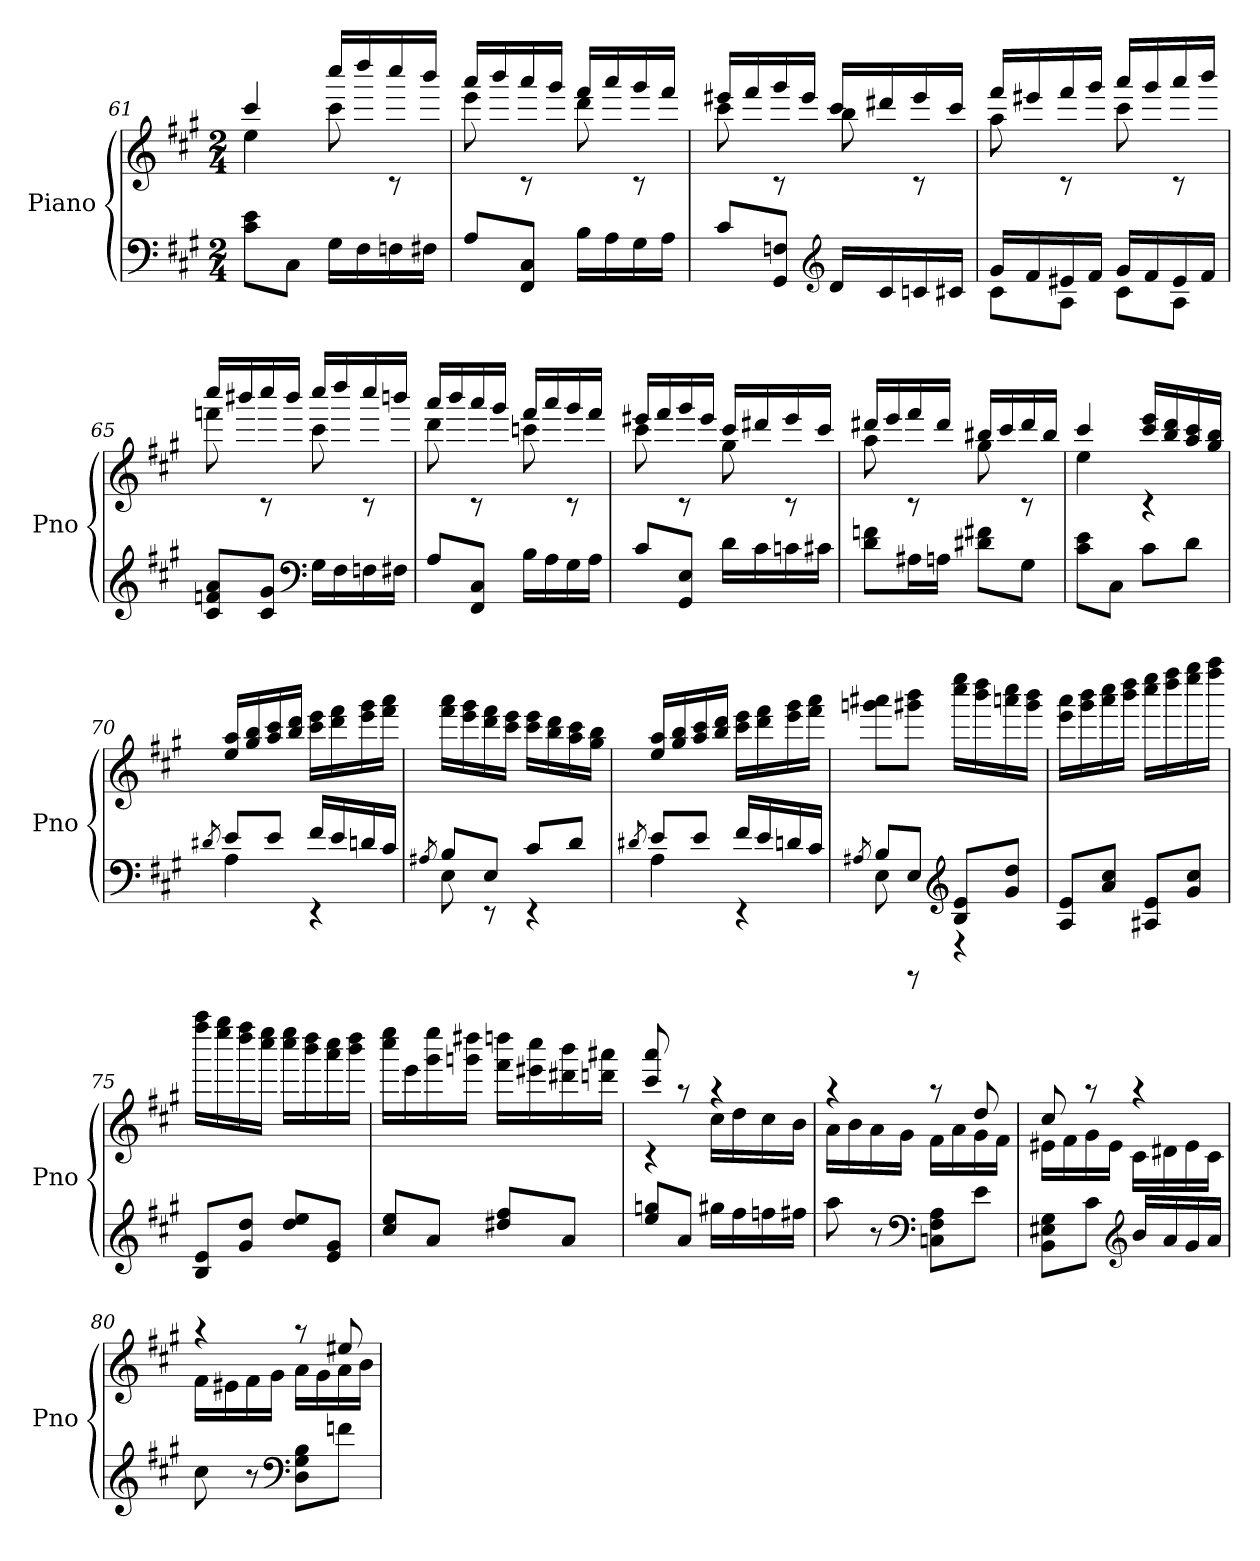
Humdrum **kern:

**kern	**kern
*part1	*part1
*staff2	*staff1
*I"Piano	*
*I'Pno	*
!!LO:LB:g=z
*clefF4	*clefG2
*k[f#c#g#]	*k[f#c#g#]
*A:	*A:
*M2/4	*M2/4
=61	=61
*	*^
8c#\ 8e\L	4ccc#/	4ee\
8C#\J	.	.
16G#\LL	16cccc#/LL	8ccc#\
16F#\	16dddd/	.
16Fn\	16cccc#/	8rc
16F#X\JJ	16bbb/JJ	.
=62	=62	=62
8A/L	16aaa/LL	8eee\
.	16bbb/	.
8FF#/ 8C#/J	16aaa/	8rc
.	16ggg#/JJ	.
16B\LL	16fff#/LL	8ddd\
16A\	16aaa/	.
16G#\	16ggg#/	8rc
16A\JJ	16fff#/JJ	.
=63	=63	=63
8c#/L	16eee#X/LL	8ccc#\
.	16fff#/	.
8GG#/ 8Fn/J	16ggg#/	8rc
.	16eee#/JJ	.
*clefG2	*	*
16d/LL	16ccc#/LL	8bb\
16c#/	16ddd#X/	.
16cn/	16eee#/	8rc
16c#X/JJ	16ccc#/JJ	.
=64	=64	=64
*^	*	*
16g#/LL	8c#\L	16fff#/LL	8aa\
16f#/	.	16eee#X/	.
16e#X/	8A\J	16fff#/	8rc
16f#/JJ	.	16ggg#/JJ	.
16g#/LL	8c#\L	16aaa/LL	8ccc#\
16f#/	.	16ggg#/	.
16e#/	8A\J	16aaa/	8rc
16f#/JJ	.	16bbb/JJ	.
*v	*v	*	*
!!LO:PB:g=z	!!
=65	=65	=65
8c#/ 8fn/ 8a/L	16cccc#/LL	8fffn\
.	16bbb#X/	.
8c#/ 8g#/J	16cccc#/	8rc
.	16bbb#/JJ	.
*clefF4	*	*
16G#\LL	16cccc#/LL	8ccc#\
16F#\	16dddd/	.
16Fn\	16cccc#/	8rc
16F#X\JJ	16bbbn/JJ	.
=66	=66	=66
8A/L	16aaa/LL	8ddd\
.	16bbb/	.
8FF#/ 8C#/J	16aaa/	8rc
.	16ggg#/JJ	.
16B\LL	16fff#/LL	8cccn\
16A\	16aaa/	.
16G#\	16ggg#/	8rc
16A\JJ	16fff#/JJ	.
=67	=67	=67
8c#/L	16eee#X/LL	8ccc#\
.	16fff#/	.
8GG#/ 8E/J	16ggg#/	8rc
.	16eee#/JJ	.
16d\LL	16ccc#/LL	8gg#\
16c#\	16ddd#X/	.
16cn\	16eee#/	8rc
16c#X\JJ	16ccc#/JJ	.
=68	=68	=68
8d\ 8fn\L	16ddd#X/LL	8aa\
.	16eee/	.
16A#X\L	16fff#/	8rc
16An\JJ	16ddd#/JJ	.
8d#X\ 8f#X\L	16bb#X/LL	8gg#\
.	16ccc#/	.
8G#\J	16ddd#/	8rc
.	16bb#/JJ	.
!!LO:LB:g=z	!!
=69	=69	=69
8c#\ 8e\L	4ccc#/	4ee\
8C#\J	.	.
8c#\L	16ccc#/ 16eee/LL	4rc
.	16bb/ 16ddd/	.
8d\J	16aa/ 16ccc#/	.
.	16gg#/ 16bb/JJ	.
*	*v	*v
=70	=70
8qd#X/	.
*^	*
8e/L	4A\	16ee/ 16aa/LL
.	.	16gg#/ 16bb/
8e/J	.	16aa/ 16ccc#/
.	.	16bb/ 16ddd/JJ
16f#/LL	4rEE	16ccc#\ 16eee\LL
16e/	.	16ddd\ 16fff#\
16dn/	.	16eee\ 16ggg#\
16c#/JJ	.	16fff#\ 16aaa\JJ
=71	=71	=71
8qA#X/	.	.
8B/L	8E\	16fff#\ 16aaa\LL
.	.	16eee\ 16ggg#\
8E/J	8rEE	16ddd\ 16fff#\
.	.	16ccc#\ 16eee\JJ
8c#/L	4rEE	16ccc#\ 16eee\LL
.	.	16bb\ 16ddd\
8d/J	.	16aa\ 16ccc#\
.	.	16gg#\ 16bb\JJ
=72	=72	=72
8qd#X/	.	.
8e/L	4A\	16ee/ 16aa/LL
.	.	16gg#/ 16bb/
8e/J	.	16aa/ 16ccc#/
.	.	16bb/ 16ddd/JJ
16f#/LL	4rEE	16ccc#\ 16eee\LL
16e/	.	16ddd\ 16fff#\
16dn/	.	16eee\ 16ggg#\
16c#/JJ	.	16fff#\ 16aaa\JJ
!!LO:LB:g=z
=73	=73	=73
8qA#X/	.	.
8B/L	8E\	8gggn\ 8aaa#X\L
8E/J	8rGGGG	8ggg#X\ 8bbb\J
*clefG2	*	*
8B/ 8e/L	4rD	16cccc#\ 16eeee\LL
.	.	16bbb\ 16dddd\
8g#/ 8dd/J	.	16aaan\ 16cccc#\
.	.	16ggg#\ 16bbb\JJ
*v	*v	*
=74	=74
8A/ 8e/L	16eee\ 16aaa\LL
.	16ggg#\ 16bbb\
8a/ 8cc#/J	16aaa\ 16cccc#\
.	16bbb\ 16dddd\JJ
8A#X/ 8e/L	16cccc#\ 16eeee\LL
.	16dddd\ 16ffff#\
8g#/ 8cc#/J	16eeee\ 16gggg#\
.	16ffff#\ 16aaaa\JJ
=75	=75
8B/ 8e/L	16ffff#\ 16aaaa\LL
.	16eeee\ 16gggg#\
8g#/ 8dd/J	16dddd\ 16ffff#\
.	16cccc#\ 16eeee\JJ
8dd/ 8ee/L	16cccc#\ 16eeee\LL
.	16bbb\ 16dddd\
8e/ 8g#/J	16aaa\ 16cccc#\
.	16bbb\ 16dddd\JJ
=76	=76
8cc#/ 8ee/L	16cccc#\ 16eeee\LL
.	16eee\
8a/J	16ggg#\ 16eeee\
.	16gggn\ 16dddd#X\JJ
8dd#X/ 8ff#/L	16fff#\ 16ddddn\LL
.	16eee#X\ 16cccc#\
8a/J	16ddd#X\ 16bbb\
.	16dddn\ 16aaa#X\JJ
!!LO:LB:g=z
=77	=77
*	*^
8ee/ 8ggn/L	8ccc#/ 8aaa/	4rc
8a/J	8raa	.
16gg#X\LL	4raa	16cc#\LL
16ff#\	.	16dd\
16ffn\	.	16cc#\
16ff#X\JJ	.	16b\JJ
=78	=78	=78
8aa\	4raa	16a\LL
.	.	16b\
8r	.	16a\
.	.	16g#\JJ
*clefF4	*	*
8Cn\ 8F#\ 8A\L	8raa	16f#\LL
.	.	16a\
8e\J	8dd/	16g#\
.	.	16f#\JJ
=79	=79	=79
8BB\ 8E#X\ 8G#\L	8cc#/	16e#X\LL
.	.	16f#\
8c#\J	8raa	16g#\
.	.	16e#\JJ
*clefG2	*	*
16b/LL	4raa	16c#\LL
16a/	.	16d#X\
16g#/	.	16e#\
16a/JJ	.	16c#\JJ
=80	=80	=80
8cc#\	4raa	16f#\LL
.	.	16e#X\
8r	.	16f#\
.	.	16g#\JJ
*clefF4	*	*
8D\ 8G#\ 8B\L	8raa	16a\LL
.	.	16g#\
8fn\J	8ee#X/	16a\
.	.	16b\JJ
*	*v	*v
=	=
*-	*-
